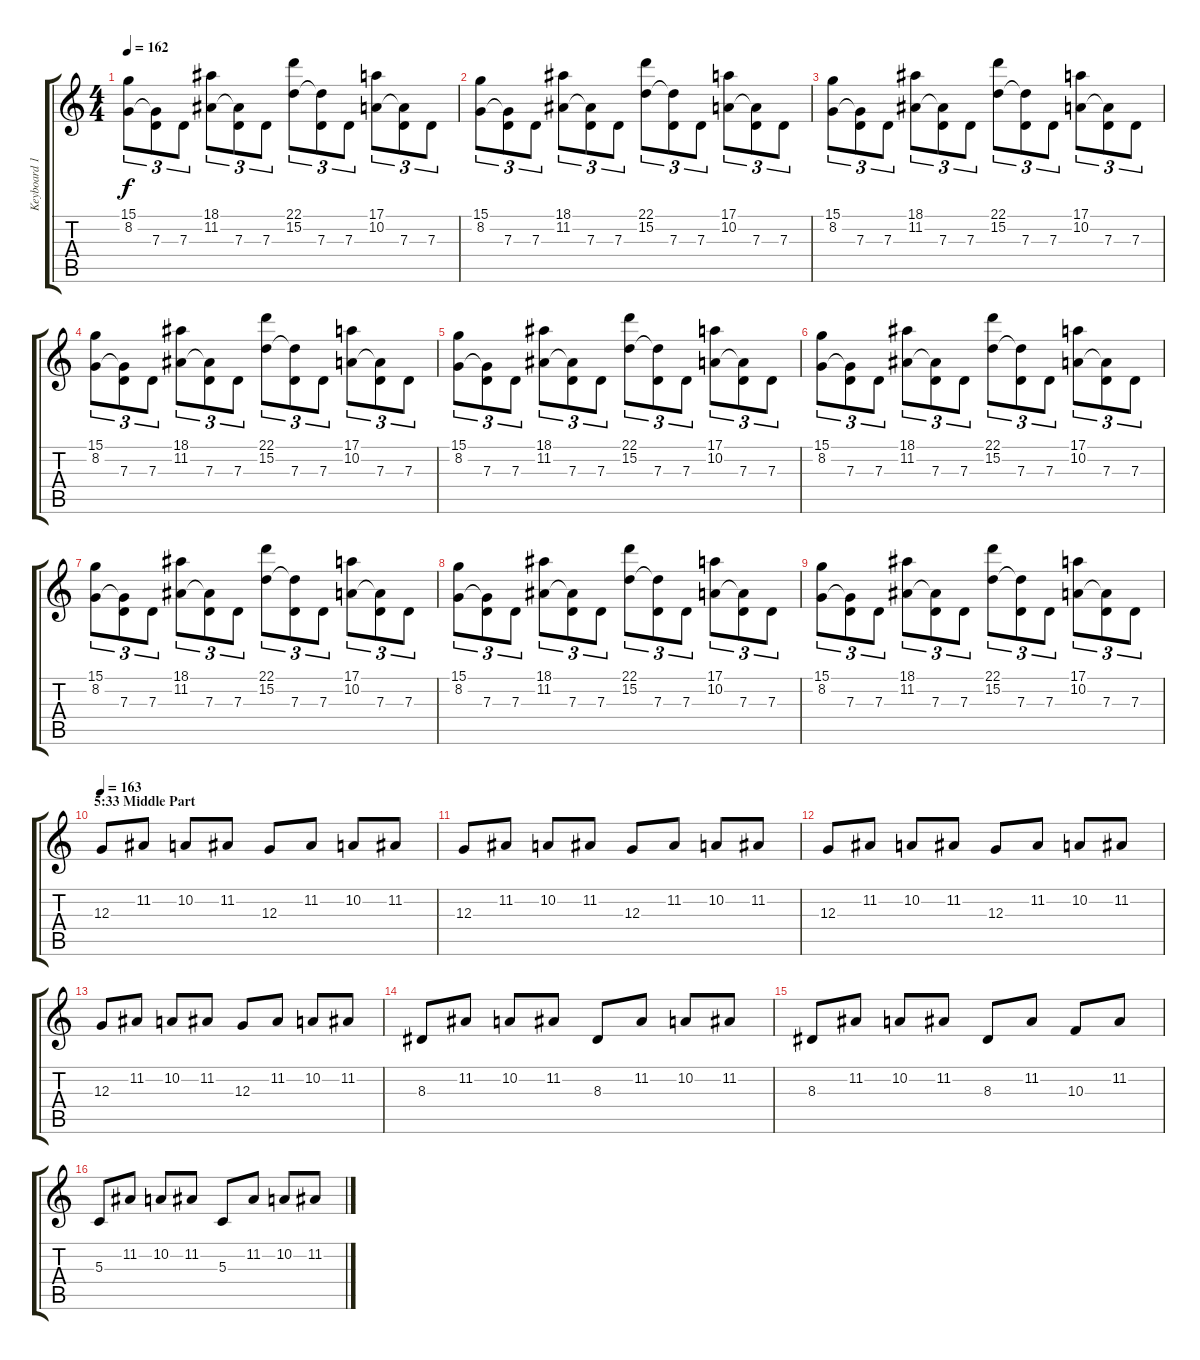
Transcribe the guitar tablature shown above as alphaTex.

\track ("Keyboard 1" "Keyboard 1") {instrument musicbox}
\staff {score tabs}
\tuning (E4 B3 G3 D3 A2 D2) {hide}
\ts (4 4)
\tempo 162
\clef g2
\ks c
(15.1 8.2).8{tu (3 2) dy f} (8.2{t} 7.3).8{tu (3 2)} 7.3.8{tu (3 2)} (18.1 11.2).8{tu (3 2)} (11.2{t} 7.3).8{tu (3 2)} 7.3.8{tu (3 2)} (22.1 15.2).8{tu (3 2)} (15.2{t} 7.3).8{tu (3 2)} 7.3.8{tu (3 2)} (17.1 10.2).8{tu (3 2)} (10.2{t} 7.3).8{tu (3 2)} 7.3.8{tu (3 2)} |
(15.1 8.2).8{tu (3 2)} (8.2{t} 7.3).8{tu (3 2)} 7.3.8{tu (3 2)} (18.1 11.2).8{tu (3 2)} (11.2{t} 7.3).8{tu (3 2)} 7.3.8{tu (3 2)} (22.1 15.2).8{tu (3 2)} (15.2{t} 7.3).8{tu (3 2)} 7.3.8{tu (3 2)} (17.1 10.2).8{tu (3 2)} (10.2{t} 7.3).8{tu (3 2)} 7.3.8{tu (3 2)} |
(15.1 8.2).8{tu (3 2)} (8.2{t} 7.3).8{tu (3 2)} 7.3.8{tu (3 2)} (18.1 11.2).8{tu (3 2)} (11.2{t} 7.3).8{tu (3 2)} 7.3.8{tu (3 2)} (22.1 15.2).8{tu (3 2)} (15.2{t} 7.3).8{tu (3 2)} 7.3.8{tu (3 2)} (17.1 10.2).8{tu (3 2)} (10.2{t} 7.3).8{tu (3 2)} 7.3.8{tu (3 2)} |
(15.1 8.2).8{tu (3 2)} (8.2{t} 7.3).8{tu (3 2)} 7.3.8{tu (3 2)} (18.1 11.2).8{tu (3 2)} (11.2{t} 7.3).8{tu (3 2)} 7.3.8{tu (3 2)} (22.1 15.2).8{tu (3 2)} (15.2{t} 7.3).8{tu (3 2)} 7.3.8{tu (3 2)} (17.1 10.2).8{tu (3 2)} (10.2{t} 7.3).8{tu (3 2)} 7.3.8{tu (3 2)} |
(15.1 8.2).8{tu (3 2)} (8.2{t} 7.3).8{tu (3 2)} 7.3.8{tu (3 2)} (18.1 11.2).8{tu (3 2)} (11.2{t} 7.3).8{tu (3 2)} 7.3.8{tu (3 2)} (22.1 15.2).8{tu (3 2)} (15.2{t} 7.3).8{tu (3 2)} 7.3.8{tu (3 2)} (17.1 10.2).8{tu (3 2)} (10.2{t} 7.3).8{tu (3 2)} 7.3.8{tu (3 2)} |
(15.1 8.2).8{tu (3 2)} (8.2{t} 7.3).8{tu (3 2)} 7.3.8{tu (3 2)} (18.1 11.2).8{tu (3 2)} (11.2{t} 7.3).8{tu (3 2)} 7.3.8{tu (3 2)} (22.1 15.2).8{tu (3 2)} (15.2{t} 7.3).8{tu (3 2)} 7.3.8{tu (3 2)} (17.1 10.2).8{tu (3 2)} (10.2{t} 7.3).8{tu (3 2)} 7.3.8{tu (3 2)} |
(15.1 8.2).8{tu (3 2)} (8.2{t} 7.3).8{tu (3 2)} 7.3.8{tu (3 2)} (18.1 11.2).8{tu (3 2)} (11.2{t} 7.3).8{tu (3 2)} 7.3.8{tu (3 2)} (22.1 15.2).8{tu (3 2)} (15.2{t} 7.3).8{tu (3 2)} 7.3.8{tu (3 2)} (17.1 10.2).8{tu (3 2)} (10.2{t} 7.3).8{tu (3 2)} 7.3.8{tu (3 2)} |
(15.1 8.2).8{tu (3 2)} (8.2{t} 7.3).8{tu (3 2)} 7.3.8{tu (3 2)} (18.1 11.2).8{tu (3 2)} (11.2{t} 7.3).8{tu (3 2)} 7.3.8{tu (3 2)} (22.1 15.2).8{tu (3 2)} (15.2{t} 7.3).8{tu (3 2)} 7.3.8{tu (3 2)} (17.1 10.2).8{tu (3 2)} (10.2{t} 7.3).8{tu (3 2)} 7.3.8{tu (3 2)} |
(15.1 8.2).8{tu (3 2)} (8.2{t} 7.3).8{tu (3 2)} 7.3.8{tu (3 2)} (18.1 11.2).8{tu (3 2)} (11.2{t} 7.3).8{tu (3 2)} 7.3.8{tu (3 2)} (22.1 15.2).8{tu (3 2)} (15.2{t} 7.3).8{tu (3 2)} 7.3.8{tu (3 2)} (17.1 10.2).8{tu (3 2)} (10.2{t} 7.3).8{tu (3 2)} 7.3.8{tu (3 2)} |
\section ("" "5:33 Middle Part")
\tempo 163
12.3.8{volume 11 instrument musicbox} 11.2.8 10.2.8 11.2.8 12.3.8 11.2.8 10.2.8 11.2.8 |
12.3.8 11.2.8 10.2.8 11.2.8 12.3.8 11.2.8 10.2.8 11.2.8 |
12.3.8 11.2.8 10.2.8 11.2.8 12.3.8 11.2.8 10.2.8 11.2.8 |
12.3.8 11.2.8 10.2.8 11.2.8 12.3.8 11.2.8 10.2.8 11.2.8 |
8.3.8 11.2.8 10.2.8 11.2.8 8.3.8 11.2.8 10.2.8 11.2.8 |
8.3.8 11.2.8 10.2.8 11.2.8 8.3.8 11.2.8 10.3.8 11.2.8 |
5.3.8 11.2.8 10.2.8 11.2.8 5.3.8 11.2.8 10.2.8 11.2.8
